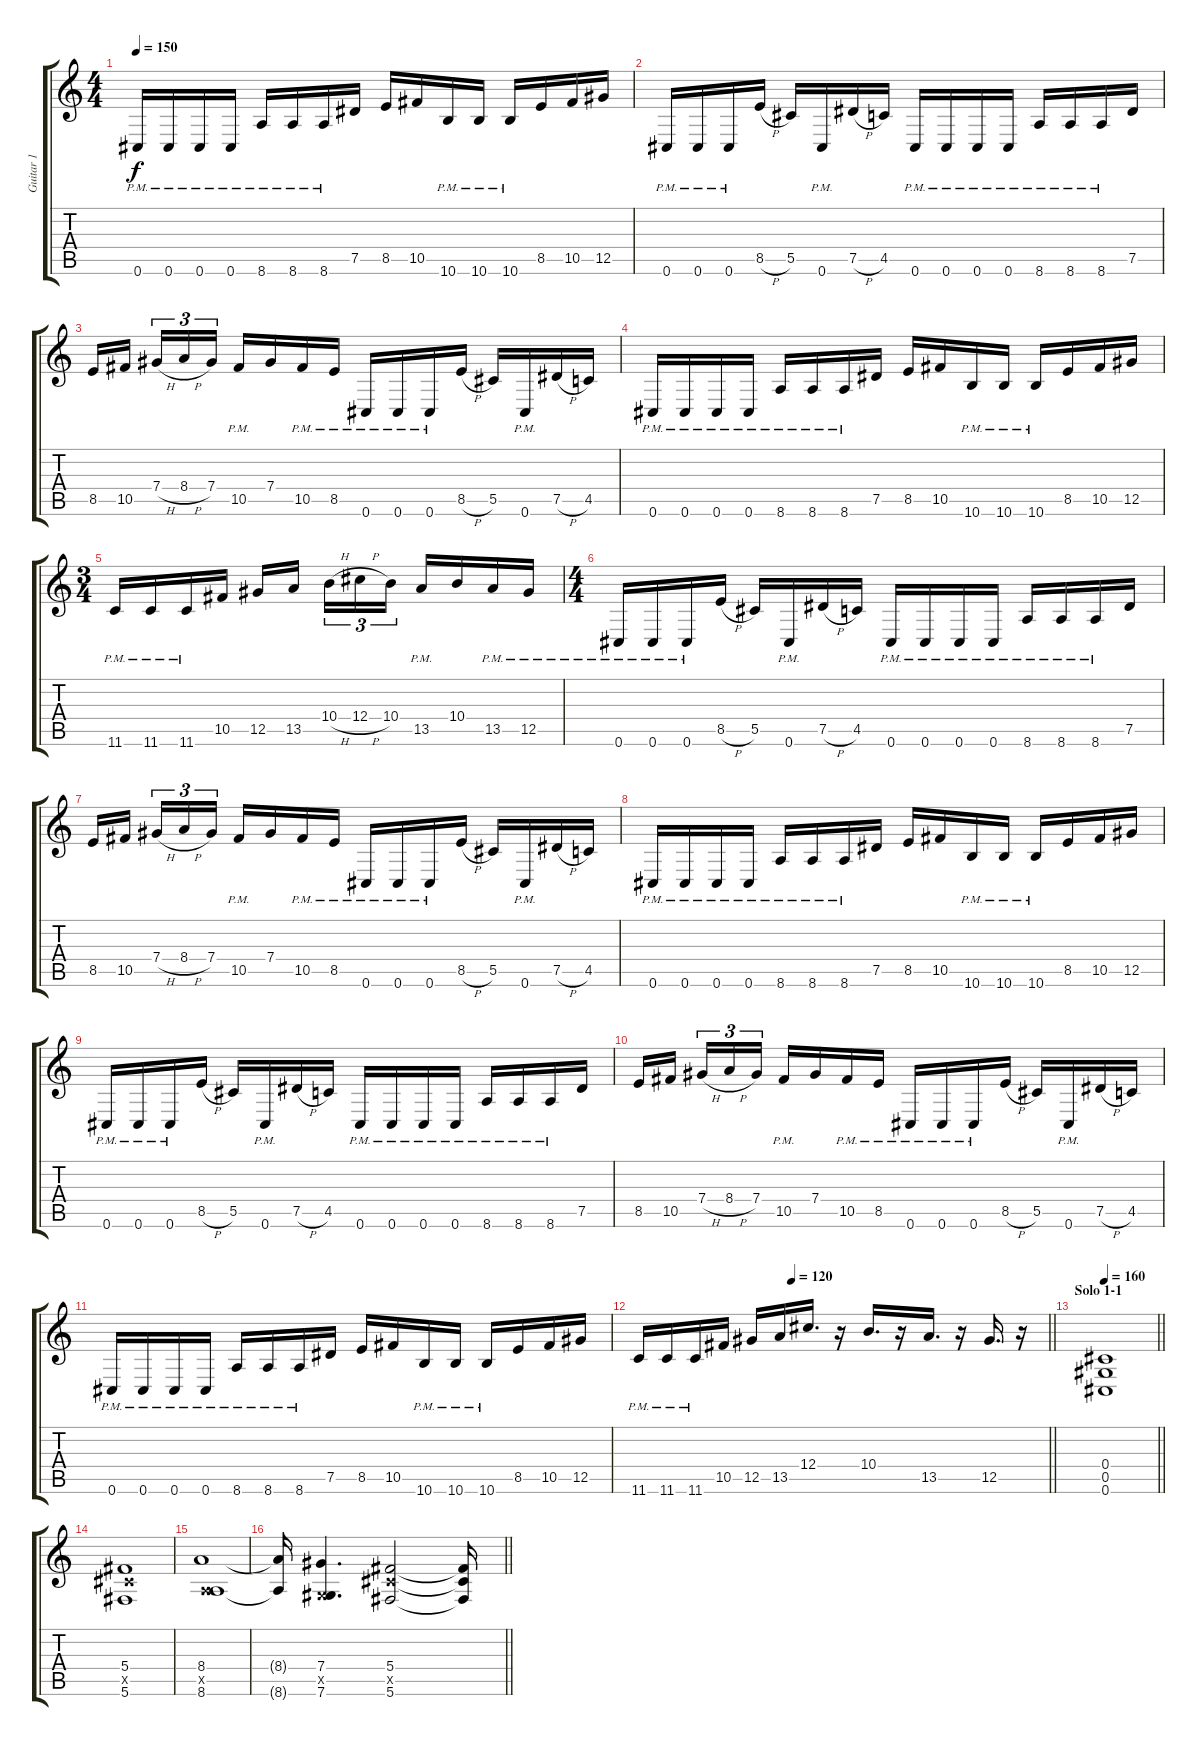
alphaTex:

\track ("Guitar 1" "Guitar 1") {instrument distortionguitar}
\staff {score tabs}
\tuning (Eb4 Bb3 Gb3 Db3 Ab2 Db2) {hide}
\ts (4 4)
\tempo 150
\clef g2
\ks c
0.6{pm}.16{dy f} 0.6{pm}.16 0.6{pm}.16 0.6{pm}.16 8.6{pm}.16 8.6{pm}.16 8.6{pm}.16 7.5.16 8.5.16 10.5.16 10.6{pm}.16 10.6{pm}.16 10.6{pm}.16 8.5.16 10.5.16 12.5.16 |
0.6{pm}.16 0.6{pm}.16 0.6{pm}.16 8.5{h}.16 5.5.16 0.6{pm}.16 7.5{h}.16 4.5.16 0.6{pm}.16 0.6{pm}.16 0.6{pm}.16 0.6{pm}.16 8.6{pm}.16 8.6{pm}.16 8.6{pm}.16 7.5.16 |
8.5.16 10.5.16{beam splitsecondary} 7.4{h}.16{tu (3 2)} 8.4{h}.16{tu (3 2)} 7.4.16{tu (3 2)} 10.5{pm}.16 7.4.16 10.5{pm}.16 8.5{pm}.16 0.6{pm}.16 0.6{pm}.16 0.6{pm}.16 8.5{h}.16 5.5.16 0.6{pm}.16 7.5{h}.16 4.5.16 |
0.6{pm}.16 0.6{pm}.16 0.6{pm}.16 0.6{pm}.16 8.6{pm}.16 8.6{pm}.16 8.6{pm}.16 7.5.16 8.5.16 10.5.16 10.6{pm}.16 10.6{pm}.16 10.6{pm}.16 8.5.16 10.5.16 12.5.16 |
\ts (3 4)
11.6{pm}.16 11.6{pm}.16 11.6{pm}.16 10.5.16 12.5.16 13.5.16{beam splitsecondary} 10.4{h}.16{tu (3 2)} 12.4{h}.16{tu (3 2)} 10.4.16{tu (3 2)} 13.5{pm}.16 10.4.16 13.5{pm}.16 12.5{pm}.16 |
\ts (4 4)
0.6{pm}.16 0.6{pm}.16 0.6{pm}.16 8.5{h}.16 5.5.16 0.6{pm}.16 7.5{h}.16 4.5.16 0.6{pm}.16 0.6{pm}.16 0.6{pm}.16 0.6{pm}.16 8.6{pm}.16 8.6{pm}.16 8.6{pm}.16 7.5.16 |
8.5.16 10.5.16{beam splitsecondary} 7.4{h}.16{tu (3 2)} 8.4{h}.16{tu (3 2)} 7.4.16{tu (3 2)} 10.5{pm}.16 7.4.16 10.5{pm}.16 8.5{pm}.16 0.6{pm}.16 0.6{pm}.16 0.6{pm}.16 8.5{h}.16 5.5.16 0.6{pm}.16 7.5{h}.16 4.5.16 |
0.6{pm}.16 0.6{pm}.16 0.6{pm}.16 0.6{pm}.16 8.6{pm}.16 8.6{pm}.16 8.6{pm}.16 7.5.16 8.5.16 10.5.16 10.6{pm}.16 10.6{pm}.16 10.6{pm}.16 8.5.16 10.5.16 12.5.16 |
0.6{pm}.16 0.6{pm}.16 0.6{pm}.16 8.5{h}.16 5.5.16 0.6{pm}.16 7.5{h}.16 4.5.16 0.6{pm}.16 0.6{pm}.16 0.6{pm}.16 0.6{pm}.16 8.6{pm}.16 8.6{pm}.16 8.6{pm}.16 7.5.16 |
8.5.16 10.5.16{beam splitsecondary} 7.4{h}.16{tu (3 2)} 8.4{h}.16{tu (3 2)} 7.4.16{tu (3 2)} 10.5{pm}.16 7.4.16 10.5{pm}.16 8.5{pm}.16 0.6{pm}.16 0.6{pm}.16 0.6{pm}.16 8.5{h}.16 5.5.16 0.6{pm}.16 7.5{h}.16 4.5.16 |
0.6{pm}.16 0.6{pm}.16 0.6{pm}.16 0.6{pm}.16 8.6{pm}.16 8.6{pm}.16 8.6{pm}.16 7.5.16 8.5.16 10.5.16 10.6{pm}.16 10.6{pm}.16 10.6{pm}.16 8.5.16 10.5.16 12.5.16 |
\tempo (120 0.375)
\barLineRight lightlight
11.6{pm}.16 11.6{pm}.16 11.6{pm}.16 10.5.16 12.5.16 13.5.16 12.4.16{d} r.16 10.4.16{d} r.16 13.5.16{d} r.16 12.5.16{d} r.16 |
\section ("" "Solo 1-1")
\tempo 160
\barLineRight lightlight
(0.4 0.5 0.6).1 |
(5.4 5.5{x} 5.6).1 |
(8.4 1.5{x} 8.6).1 |
\barLineRight lightlight
(8.4{t} 8.6{t}).16 (7.4 0.5{x} 7.6).4{d} (5.4 5.5{x} 5.6).2 (5.4{t} 5.5{t} 5.6{t}).16
